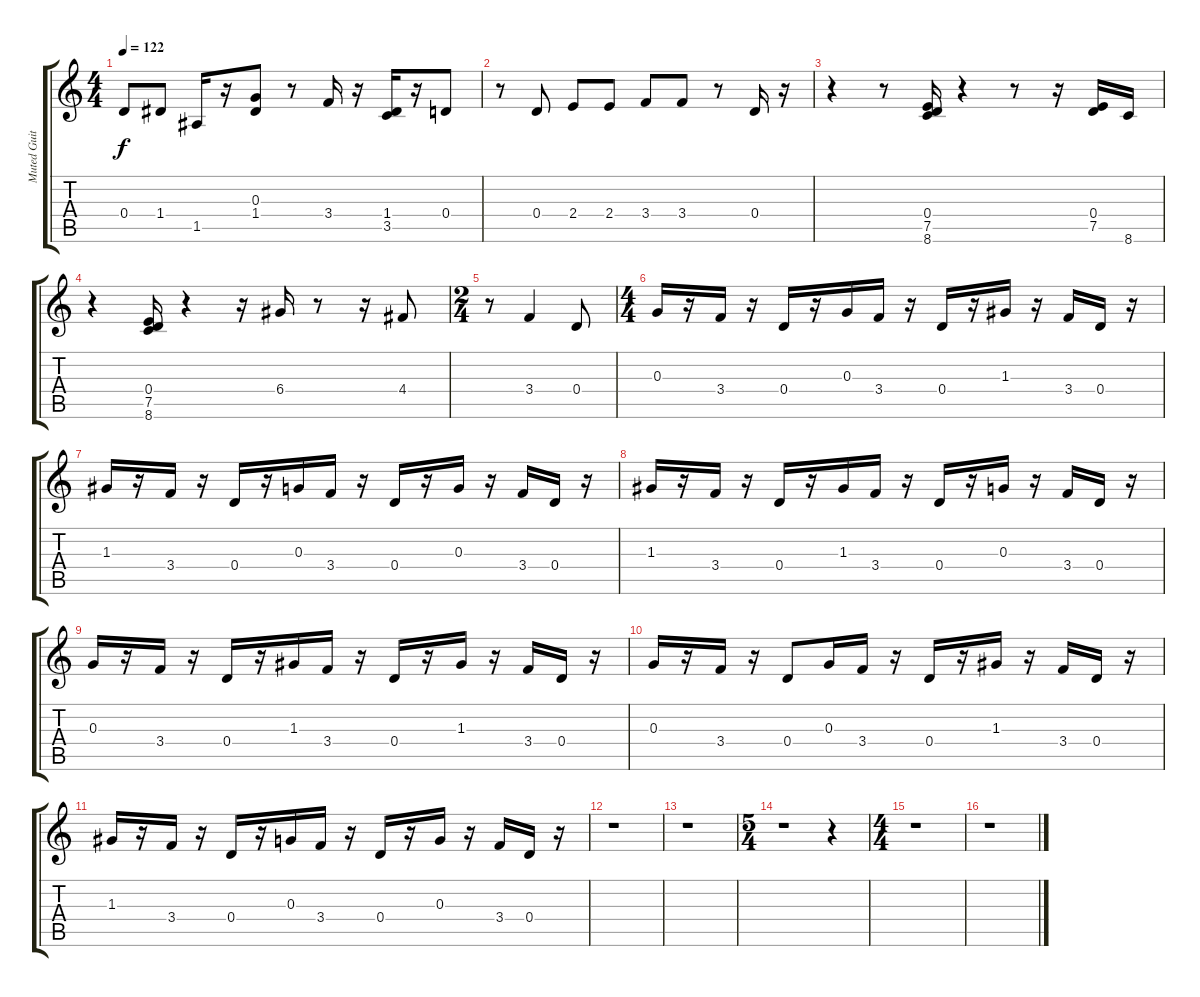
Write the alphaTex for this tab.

\track ("Muted Guitar" "Muted Guit") {instrument electricguitarmuted}
\staff {score tabs}
\tuning (E4 B3 G3 D3 A2 E2) {hide}
\ts (4 4)
\tempo 122
\clef g2
\ks c
0.4.8{dy f} 1.4.8 1.5.16 r.16 (0.3 1.4).8 r.8 3.4.16 r.16 (1.4 3.5).16 r.16 0.4.8 |
r.8 0.4.8 2.4.8 2.4.8 3.4.8 3.4.8 r.8 0.4.16 r.16 |
r.4 r.8 (0.4 7.5 8.6).16 r.4 r.8 r.16 (0.4 7.5).16 8.6.16 |
r.4 (0.4 7.5 8.6).16 r.4 r.16 6.4.16 r.8 r.16 4.4.8 |
\ts (2 4)
r.8 3.4.4 0.4.8 |
\ts (4 4)
0.3.16 r.16 3.4.16 r.16 0.4.16 r.16 0.3.16 3.4.16 r.16 0.4.16 r.16 1.3.16 r.16 3.4.16 0.4.16 r.16 |
1.3.16 r.16 3.4.16 r.16 0.4.16 r.16 0.3.16 3.4.16 r.16 0.4.16 r.16 0.3.16 r.16 3.4.16 0.4.16 r.16 |
1.3.16 r.16 3.4.16 r.16 0.4.16 r.16 1.3.16 3.4.16 r.16 0.4.16 r.16 0.3.16 r.16 3.4.16 0.4.16 r.16 |
0.3.16 r.16 3.4.16 r.16 0.4.16 r.16 1.3.16 3.4.16 r.16 0.4.16 r.16 1.3.16 r.16 3.4.16 0.4.16 r.16 |
0.3.16 r.16 3.4.16 r.16 0.4.8 0.3.16 3.4.16 r.16 0.4.16 r.16 1.3.16 r.16 3.4.16 0.4.16 r.16 |
1.3.16 r.16 3.4.16 r.16 0.4.16 r.16 0.3.16 3.4.16 r.16 0.4.16 r.16 0.3.16 r.16 3.4.16 0.4.16 r.16 |
r.1 |
r.1 |
\ts (5 4)
r.1 r.4 |
\ts (4 4)
r.1 |
r.1
